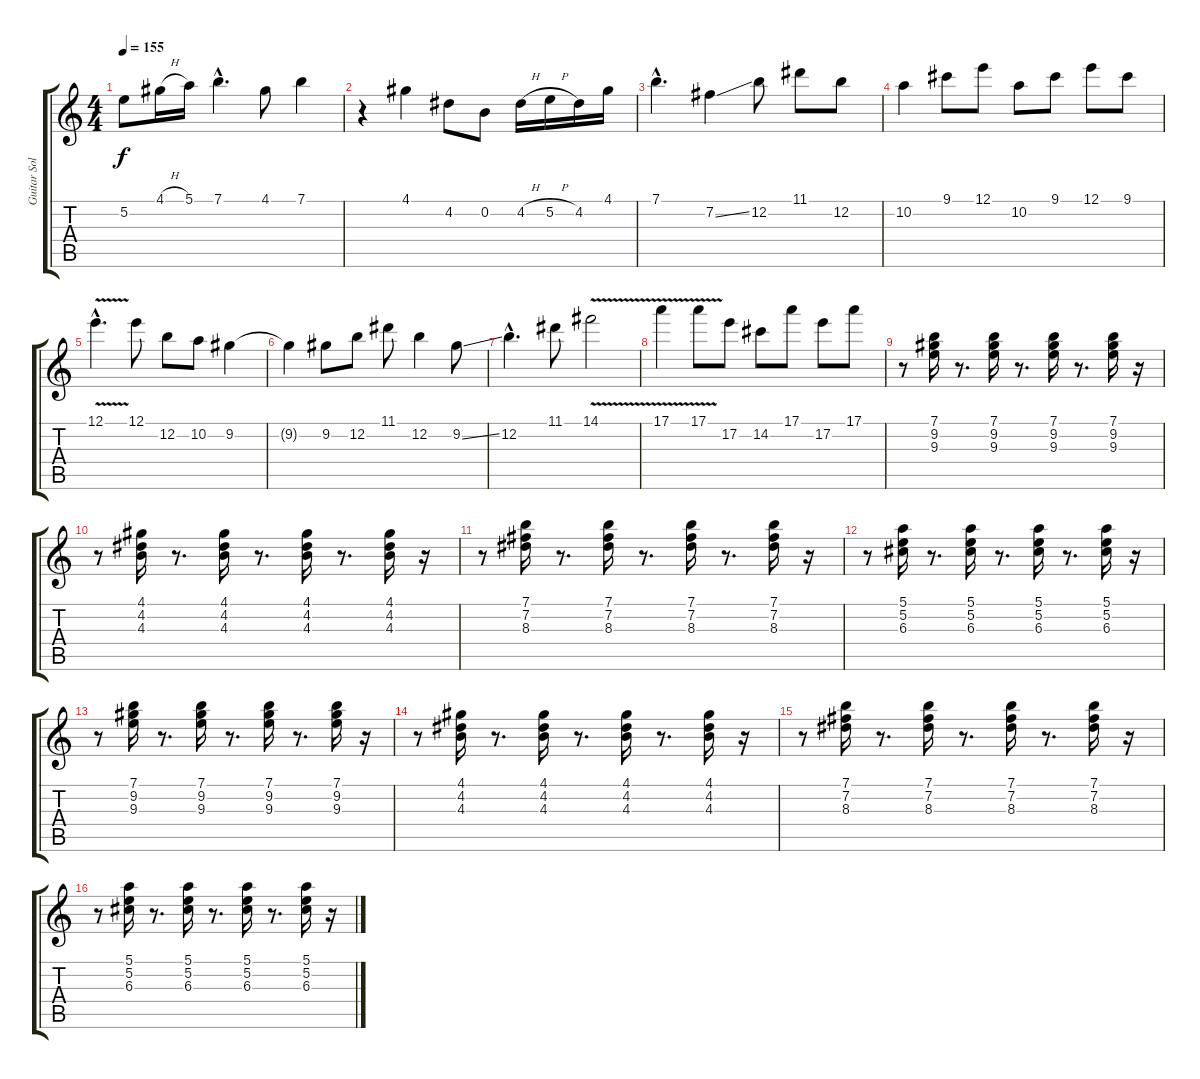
\track ("Guitar Solo" "Guitar Sol") {instrument acousticguitarnylon}
\staff {score tabs}
\tuning (E4 B3 G3 D3 A2 E2) {hide}
\ts (4 4)
\tempo 155
\clef g2
\ks c
5.2.8{dy f} 4.1{h}.16 5.1.16 7.1{hac}.4{d} 4.1.8 7.1.4 |
r.4 4.1.4 4.2.8 0.2.8 4.2{h}.16 5.2{h}.16 4.2.16 4.1.16 |
7.1{hac}.4{d} 7.2{ss}.4 12.2.8 11.1.8 12.2.8 |
10.2.4 9.1.8 12.1.8 10.2.8 9.1.8 12.1.8 9.1.8 |
12.1{v hac}.4{d} 12.1.8 12.2.8 10.2.8 9.2.4 |
9.2{t}.4 9.2.8 12.2.8 11.1.8 12.2.4 9.2{ss}.8 |
12.2{hac}.4{d} 11.1.8 14.1{v}.2 |
17.1{v}.4 17.1{v}.8 17.2.8 14.2.8 17.1.8 17.2.8 17.1.8 |
r.8 (7.1 9.2 9.3).16 r.8{d} (7.1 9.2 9.3).16 r.8{d} (7.1 9.2 9.3).16 r.8{d} (7.1 9.2 9.3).16 r.16 |
r.8 (4.1 4.2 4.3).16 r.8{d} (4.1 4.2 4.3).16 r.8{d} (4.1 4.2 4.3).16 r.8{d} (4.1 4.2 4.3).16 r.16 |
r.8 (7.1 7.2 8.3).16 r.8{d} (7.1 7.2 8.3).16 r.8{d} (7.1 7.2 8.3).16 r.8{d} (7.1 7.2 8.3).16 r.16 |
r.8 (5.1 5.2 6.3).16 r.8{d} (5.1 5.2 6.3).16 r.8{d} (5.1 5.2 6.3).16 r.8{d} (5.1 5.2 6.3).16 r.16 |
r.8 (7.1 9.2 9.3).16 r.8{d} (7.1 9.2 9.3).16 r.8{d} (7.1 9.2 9.3).16 r.8{d} (7.1 9.2 9.3).16 r.16 |
r.8 (4.1 4.2 4.3).16 r.8{d} (4.1 4.2 4.3).16 r.8{d} (4.1 4.2 4.3).16 r.8{d} (4.1 4.2 4.3).16 r.16 |
r.8 (7.1 7.2 8.3).16 r.8{d} (7.1 7.2 8.3).16 r.8{d} (7.1 7.2 8.3).16 r.8{d} (7.1 7.2 8.3).16 r.16 |
r.8 (5.1 5.2 6.3).16 r.8{d} (5.1 5.2 6.3).16 r.8{d} (5.1 5.2 6.3).16 r.8{d} (5.1 5.2 6.3).16 r.16
